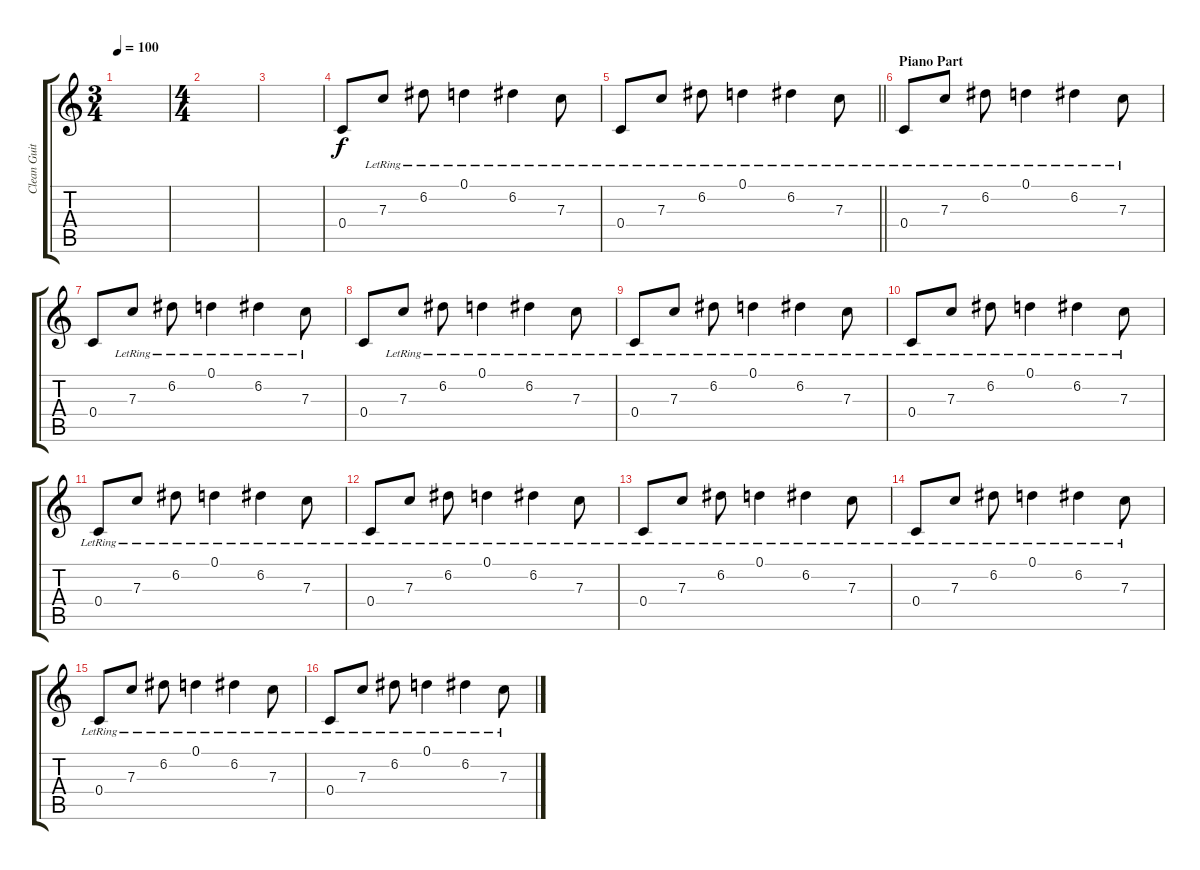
\track ("Clean Guitar + Fills" "Clean Guit") {instrument acousticguitarsteel}
\staff {score tabs}
\tuning (D4 A3 F3 C3 G2 D2) {hide}
\ts (3 4)
\tempo 100
\clef g2
\ks c
|
\ts (4 4)
|
|
0.4.8{volume 6} 7.3{lr}.8 6.2{lr}.8 0.1{lr}.4 6.2{lr}.4 7.3{lr}.8 |
\barLineRight lightlight
0.4{lr}.8 7.3{lr}.8 6.2{lr}.8 0.1{lr}.4 6.2{lr}.4 7.3{lr}.8 |
\section ("" "Piano Part")
0.4{lr}.8 7.3{lr}.8 6.2{lr}.8 0.1{lr}.4 6.2{lr}.4 7.3{lr}.8 |
0.4.8 7.3{lr}.8 6.2{lr}.8 0.1{lr}.4 6.2{lr}.4 7.3{lr}.8 |
0.4.8 7.3{lr}.8 6.2{lr}.8 0.1{lr}.4 6.2{lr}.4 7.3{lr}.8 |
0.4{lr}.8 7.3{lr}.8 6.2{lr}.8 0.1{lr}.4 6.2{lr}.4 7.3{lr}.8 |
0.4{lr}.8 7.3{lr}.8 6.2{lr}.8 0.1{lr}.4 6.2{lr}.4 7.3{lr}.8 |
0.4{lr}.8 7.3{lr}.8 6.2{lr}.8 0.1{lr}.4 6.2{lr}.4 7.3{lr}.8 |
0.4{lr}.8 7.3{lr}.8 6.2{lr}.8 0.1{lr}.4 6.2{lr}.4 7.3{lr}.8 |
0.4{lr}.8 7.3{lr}.8 6.2{lr}.8 0.1{lr}.4 6.2{lr}.4 7.3{lr}.8 |
0.4{lr}.8 7.3{lr}.8 6.2{lr}.8 0.1{lr}.4 6.2{lr}.4 7.3{lr}.8 |
0.4{lr}.8 7.3{lr}.8 6.2{lr}.8 0.1{lr}.4 6.2{lr}.4 7.3{lr}.8 |
0.4{lr}.8 7.3{lr}.8 6.2{lr}.8 0.1{lr}.4 6.2{lr}.4 7.3{lr}.8
